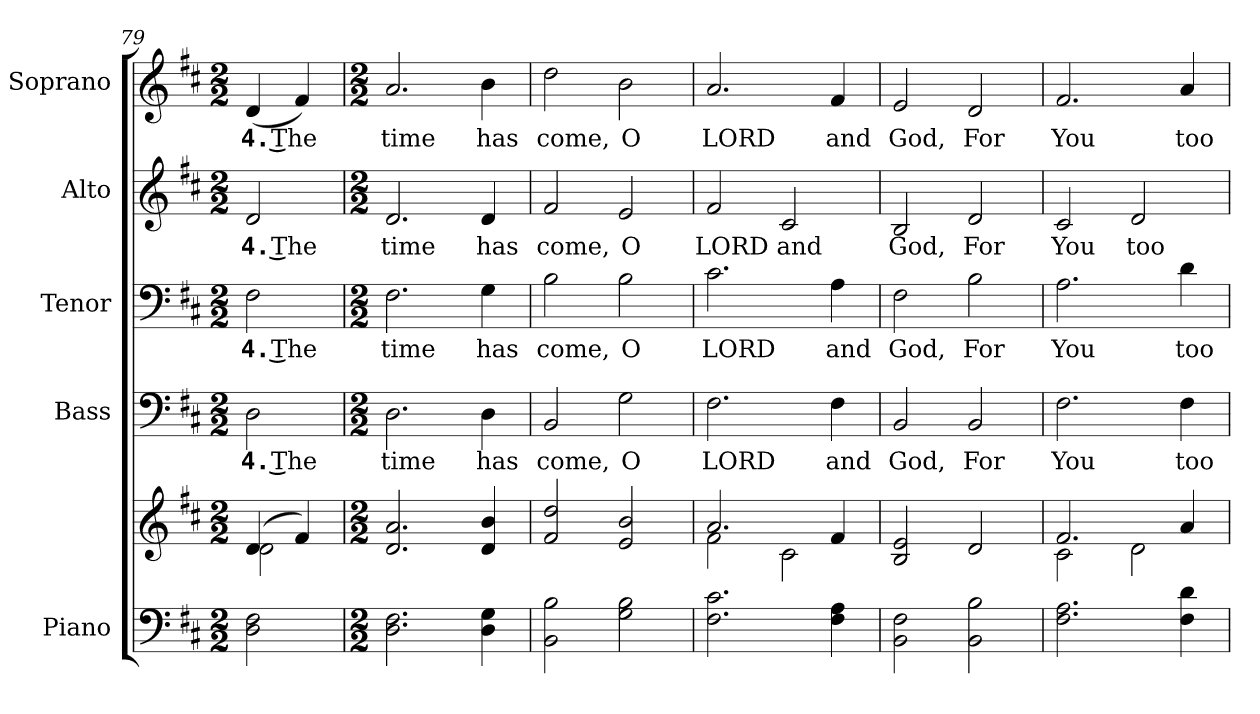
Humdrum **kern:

**kern	**kern	**kern	**text	**kern	**text	**kern	**text	**kern	**text
*part5	*part5	*part4	*part4	*part3	*part3	*part2	*part2	*part1	*part1
*staff6	*staff5	*staff4	*staff4	*staff3	*staff3	*staff2	*staff2	*staff1	*staff1
*I"Piano	*	*I"Bass	*	*I"Tenor	*	*I"Alto	*	*I"Soprano	*
*I'Pno.	*	*I'B.	*	*I'T.	*	*I'A.	*	*I'S.	*
*clefF4	*clefG2	*clefF4	*	*clefF4	*	*clefG2	*	*clefG2	*
*k[f#c#]	*k[f#c#]	*k[f#c#]	*	*k[f#c#]	*	*k[f#c#]	*	*k[f#c#]	*
*D:	*D:	*D:	*	*D:	*	*D:	*	*D:	*
*M2/2	*M2/2	*M2/2	*	*M2/2	*	*M2/2	*	*M2/2	*
=79	=79	=79	=79	=79	=79	=79	=79	=79	=79
*	*^	*	*	*	*	*	*	*	*
!	!	!	!	!LO:LY:b:color=#000000	!	!	!	!	!	!
!	!	!	!	!	!	!LO:LY:b:color=#000000	!	!	!	!
!	!	!	!	!	!	!	!	!LO:LY:b:color=#000000	!	!
!	!	!	!	!	!	!	!	!	!	!LO:LY:b:color=#000000
2Di\ 2F#i	(4di/	2di\	2Di\	4. The	2F#i\	4. The	2di/	4. The	(4di/	4. The
.	4f#i/)	.	.	.	.	.	.	.	4f#i/)	.
*	*v	*v	*	*	*	*	*	*	*	*
=80	=80	=80	=80	=80	=80	=80	=80	=80	=80
*M2/2	*M2/2	*M2/2	*	*M2/2	*	*M2/2	*	*M2/2	*
!	!	!	!LO:LY:b:color=#000000	!	!	!	!	!	!
!	!	!	!	!	!LO:LY:b:color=#000000	!	!	!	!
!	!	!	!	!	!	!	!LO:LY:b:color=#000000	!	!
!	!	!	!	!	!	!	!	!	!LO:LY:b:color=#000000
2.Di\ 2.F#i	2.di/ 2.ai	2.Di\	time	2.F#i\	time	2.di/	time	2.ai/	time
!	!	!	!LO:LY:b:color=#000000	!	!	!	!	!	!
!	!	!	!	!	!LO:LY:b:color=#000000	!	!	!	!
!	!	!	!	!	!	!	!LO:LY:b:color=#000000	!	!
!	!	!	!	!	!	!	!	!	!LO:LY:b:color=#000000
4Di\ 4Gi	4di/ 4bi	4Di\	has	4Gi\	has	4di/	has	4bi\	has
=81	=81	=81	=81	=81	=81	=81	=81	=81	=81
!	!	!	!LO:LY:b:color=#000000	!	!	!	!	!	!
!	!	!	!	!	!LO:LY:b:color=#000000	!	!	!	!
!	!	!	!	!	!	!	!LO:LY:b:color=#000000	!	!
!	!	!	!	!	!	!	!	!	!LO:LY:b:color=#000000
2BBi\ 2Bi	2f#i/ 2ddi	2BBi/	come,	2Bi\	come,	2f#i/	come,	2ddi\	come,
!	!	!	!LO:LY:b:color=#000000	!	!	!	!	!	!
!	!	!	!	!	!LO:LY:b:color=#000000	!	!	!	!
!	!	!	!	!	!	!	!LO:LY:b:color=#000000	!	!
!	!	!	!	!	!	!	!	!	!LO:LY:b:color=#000000
2Gi\ 2Bi	2ei/ 2bi	2Gi\	O	2Bi\	O	2ei/	O	2bi\	O
=82	=82	=82	=82	=82	=82	=82	=82	=82	=82
*	*^	*	*	*	*	*	*	*	*
!	!	!	!	!LO:LY:b:color=#000000	!	!	!	!	!	!
!	!	!	!	!	!	!LO:LY:b:color=#000000	!	!	!	!
!	!	!	!	!	!	!	!	!LO:LY:b:color=#000000	!	!
!	!	!	!	!	!	!	!	!	!	!LO:LY:b:color=#000000
2.F#i\ 2.c#i	2.ai/	2f#i\	2.F#i\	LORD	2.c#i\	LORD	2f#i/	LORD	2.ai/	LORD
!	!	!	!	!	!	!	!	!LO:LY:b:color=#000000	!	!
.	.	2c#i\	.	.	.	.	2c#i/	and	.	.
!	!	!	!	!LO:LY:b:color=#000000	!	!	!	!	!	!
!	!	!	!	!	!	!LO:LY:b:color=#000000	!	!	!	!
!	!	!	!	!	!	!	!	!	!	!LO:LY:b:color=#000000
4F#i\ 4Ai	4f#i/	.	4F#i\	and	4Ai\	and	.	.	4f#i/	and
*	*v	*v	*	*	*	*	*	*	*	*
=83	=83	=83	=83	=83	=83	=83	=83	=83	=83
!	!	!	!LO:LY:b:color=#000000	!	!	!	!	!	!
!	!	!	!	!	!LO:LY:b:color=#000000	!	!	!	!
!	!	!	!	!	!	!	!LO:LY:b:color=#000000	!	!
!	!	!	!	!	!	!	!	!	!LO:LY:b:color=#000000
2BBi\ 2F#i	2Bi/ 2ei	2BBi/	God,	2F#i\	God,	2Bi/	God,	2ei/	God,
!	!	!	!LO:LY:b:color=#000000	!	!	!	!	!	!
!	!	!	!	!	!LO:LY:b:color=#000000	!	!	!	!
!	!	!	!	!	!	!	!LO:LY:b:color=#000000	!	!
!	!	!	!	!	!	!	!	!	!LO:LY:b:color=#000000
2BBi\ 2Bi	2di/	2BBi/	For	2Bi\	For	2di/	For	2di/	For
!!LO:PB:g=z
=84	=84	=84	=84	=84	=84	=84	=84	=84	=84
*	*^	*	*	*	*	*	*	*	*
!	!	!	!	!LO:LY:b:color=#000000	!	!	!	!	!	!
!	!	!	!	!	!	!LO:LY:b:color=#000000	!	!	!	!
!	!	!	!	!	!	!	!	!LO:LY:b:color=#000000	!	!
!	!	!	!	!	!	!	!	!	!	!LO:LY:b:color=#000000
2.F#i\ 2.Ai	2.f#i/	2c#i\	2.F#i\	You	2.Ai\	You	2c#i/	You	2.f#i/	You
!	!	!	!	!	!	!	!	!LO:LY:b:color=#000000	!	!
.	.	2di\	.	.	.	.	2di/	too	.	.
!	!	!	!	!LO:LY:b:color=#000000	!	!	!	!	!	!
!	!	!	!	!	!	!LO:LY:b:color=#000000	!	!	!	!
!	!	!	!	!	!	!	!	!	!	!LO:LY:b:color=#000000
4F#i\ 4di	4ai/	.	4F#i\	too	4di\	too	.	.	4ai/	too
*	*v	*v	*	*	*	*	*	*	*	*
=	=	=	=	=	=	=	=	=	=
*-	*-	*-	*-	*-	*-	*-	*-	*-	*-
